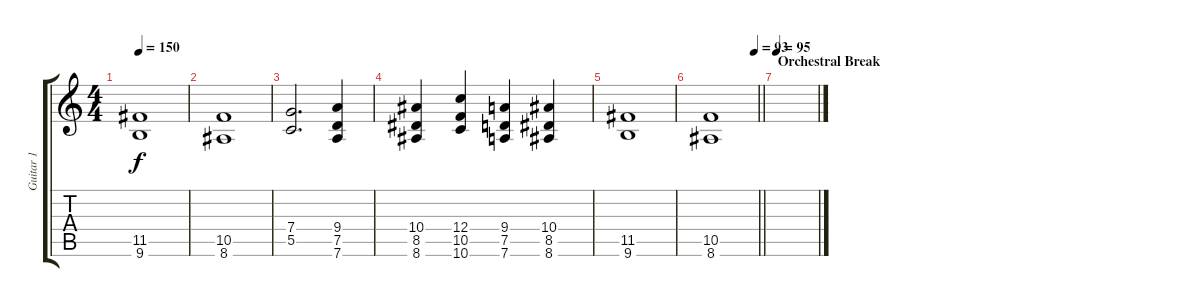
\track ("Guitar 1" "Guitar 1") {instrument distortionguitar}
\staff {score tabs}
\tuning (D4 A3 F3 C3 G2 D2) {hide}
\ts (4 4)
\tempo 150
\clef g2
\ks c
(11.5 9.6).1{dy f} |
(10.5 8.6).1 |
(7.4 5.5).2{d} (9.4 7.5 7.6).4 |
(10.4 8.5 8.6).4 (12.4 10.5 10.6).4 (9.4 7.5 7.6).4 (10.4 8.5 8.6).4 |
(11.5 9.6).1 |
\tempo (93 0.9375)
\barLineRight lightlight
(10.5 8.6).1 |
\section ("" "Orchestral Break")
\tempo 95
